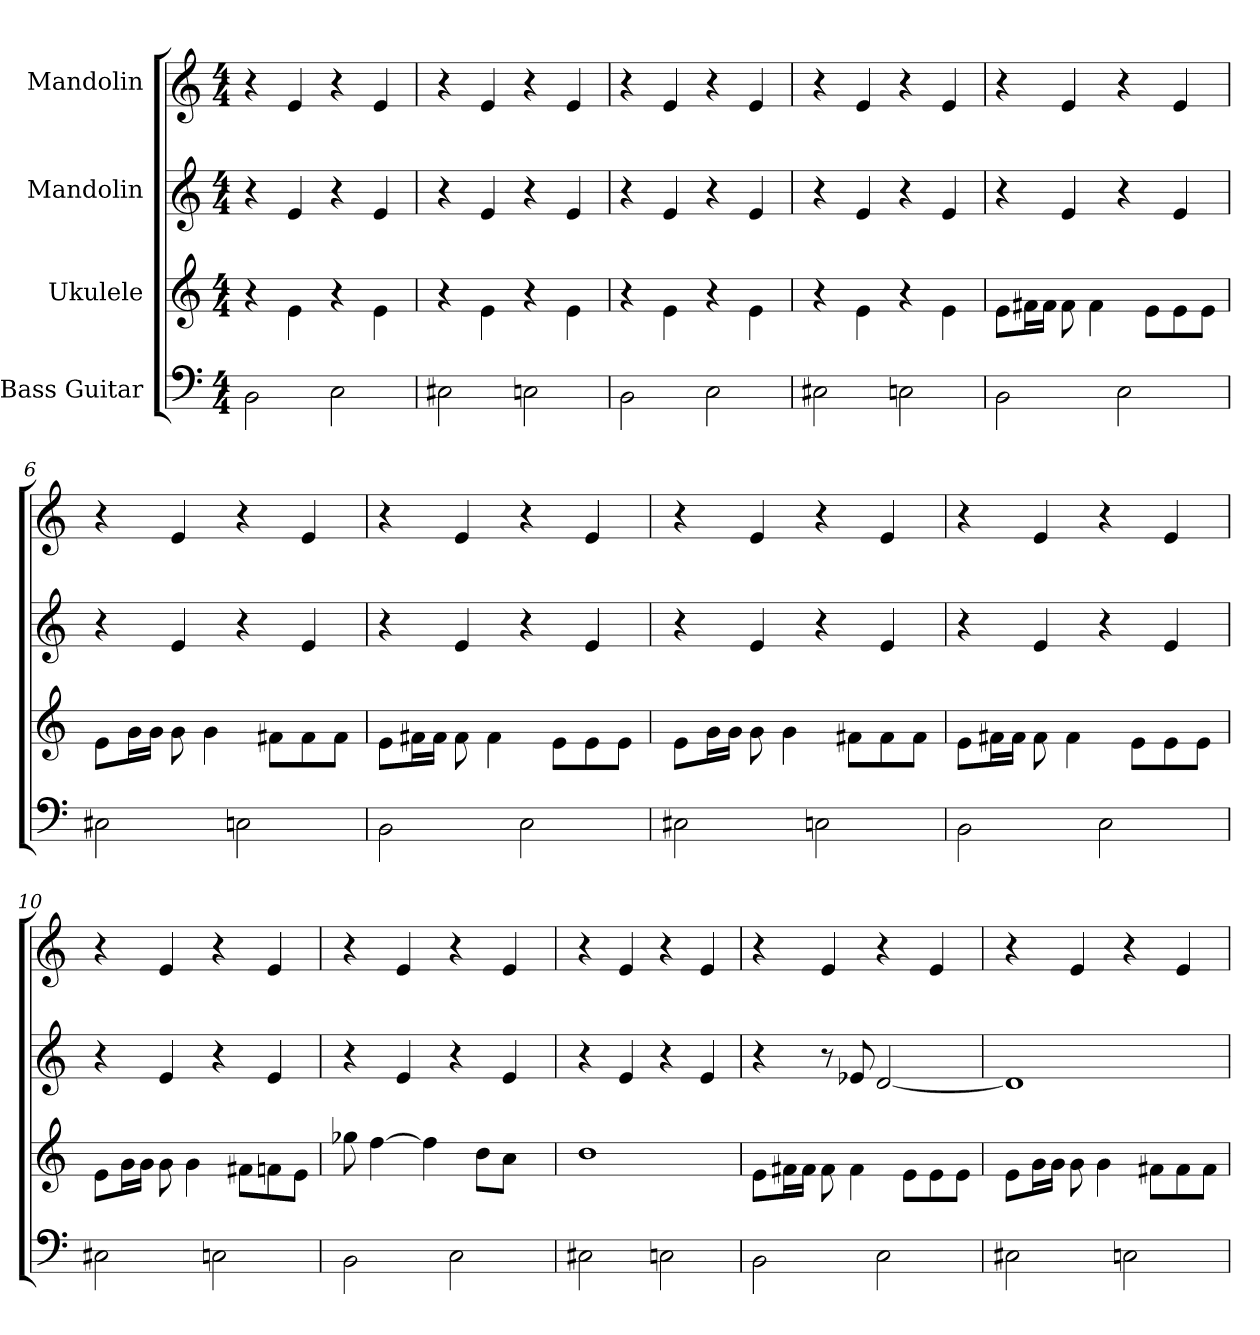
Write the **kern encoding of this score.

**kern	**kern	**kern	**kern
*part4	*part3	*part2	*part1
*staff4	*staff3	*staff2	*staff1
*I"Bass Guitar	*I"Ukulele	*I"Mandolin	*I"Mandolin
*stria4	*stria4	*	*
*	*	*clefG2	*clefG2
*k[]	*k[]	*k[]	*k[]
*M4/4	*M4/4	*M4/4	*M4/4
*MM146	*MM146	*MM146	*MM146
=1	=1	=1	=1
2BBi\	4r	4r	4r
.	4ej\	4eZ/	4eZ/
2Ci\	4r	4r	4r
.	4ej\	4eZ/	4eZ/
=2	=2	=2	=2
2C#i\	4r	4r	4r
.	4ej\	4eZ/	4eZ/
2Ci\	4r	4r	4r
.	4ej\	4eZ/	4eZ/
=3	=3	=3	=3
2BBi\	4r	4r	4r
.	4ej\	4eZ/	4eZ/
2Ci\	4r	4r	4r
.	4ej\	4eZ/	4eZ/
=4	=4	=4	=4
2C#i\	4r	4r	4r
.	4ej\	4eZ/	4eZ/
2Ci\	4r	4r	4r
.	4ej\	4eZ/	4eZ/
!!LO:LB:g=z
=5	=5	=5	=5
2BBi\	8ej\L	4r	4r
.	16f#j\L	.	.
.	16f#j\JJ	.	.
.	8f#j\	4eZ/	4eZ/
.	4f#j\	.	.
2Ci\	.	4r	4r
.	8ej\L	.	.
.	8ej\	4eZ/	4eZ/
.	8ej\J	.	.
=6	=6	=6	=6
2C#i\	8ej\L	4r	4r
.	16gj\L	.	.
.	16gj\JJ	.	.
.	8gj\	4eZ/	4eZ/
.	4gj\	.	.
2Ci\	.	4r	4r
.	8f#j\L	.	.
.	8f#j\	4eZ/	4eZ/
.	8f#j\J	.	.
=7	=7	=7	=7
2BBi\	8ej\L	4r	4r
.	16f#j\L	.	.
.	16f#j\JJ	.	.
.	8f#j\	4eZ/	4eZ/
.	4f#j\	.	.
2Ci\	.	4r	4r
.	8ej\L	.	.
.	8ej\	4eZ/	4eZ/
.	8ej\J	.	.
!!LO:LB:g=z
=8	=8	=8	=8
2C#i\	8ej\L	4r	4r
.	16gj\L	.	.
.	16gj\JJ	.	.
.	8gj\	4eZ/	4eZ/
.	4gj\	.	.
2Ci\	.	4r	4r
.	8f#j\L	.	.
.	8f#j\	4eZ/	4eZ/
.	8f#j\J	.	.
=9	=9	=9	=9
2BBi\	8ej\L	4r	4r
.	16f#j\L	.	.
.	16f#j\JJ	.	.
.	8f#j\	4eZ/	4eZ/
.	4f#j\	.	.
2Ci\	.	4r	4r
.	8ej\L	.	.
.	8ej\	4eZ/	4eZ/
.	8ej\J	.	.
=10	=10	=10	=10
2C#i\	8ej\L	4r	4r
.	16gj\L	.	.
.	16gj\JJ	.	.
.	8gj\	4eZ/	4eZ/
.	4gj\	.	.
2Ci\	.	4r	4r
.	8f#j\L	.	.
.	8fj\	4eZ/	4eZ/
.	8ej\J	.	.
=11	=11	=11	=11
2BBi\	8ee-j\	4r	4r
.	[4ddj\	.	.
.	.	4eZ/	4eZ/
.	4ddj\]	.	.
2Ci\	.	4r	4r
.	8bj\L	.	.
.	8aj\J	4eZ/	4eZ/
.	8ryy	.	.
=12	=12	=12	=12
2C#i\	1bj	4r	4r
.	.	4eZ/	4eZ/
2Ci\	.	4r	4r
.	.	4eZ/	4eZ/
=13	=13	=13	=13
2BBi\	8ej\L	4r	4r
.	16f#j\L	.	.
.	16f#j\JJ	.	.
.	8f#j\	8r	4eZ/
.	4f#j\	8e-XV/	.
2Ci\	.	[2dV/	4r
.	8ej\L	.	.
.	8ej\	.	4eZ/
.	8ej\J	.	.
!!LO:PB:g=z
=14	=14	=14	=14
2C#i\	8ej\L	1dV]	4r
.	16gj\L	.	.
.	16gj\JJ	.	.
.	8gj\	.	4eZ/
.	4gj\	.	.
2Ci\	.	.	4r
.	8f#j\L	.	.
.	8f#j\	.	4eZ/
.	8f#j\J	.	.
=	=	=	=
*-	*-	*-	*-
